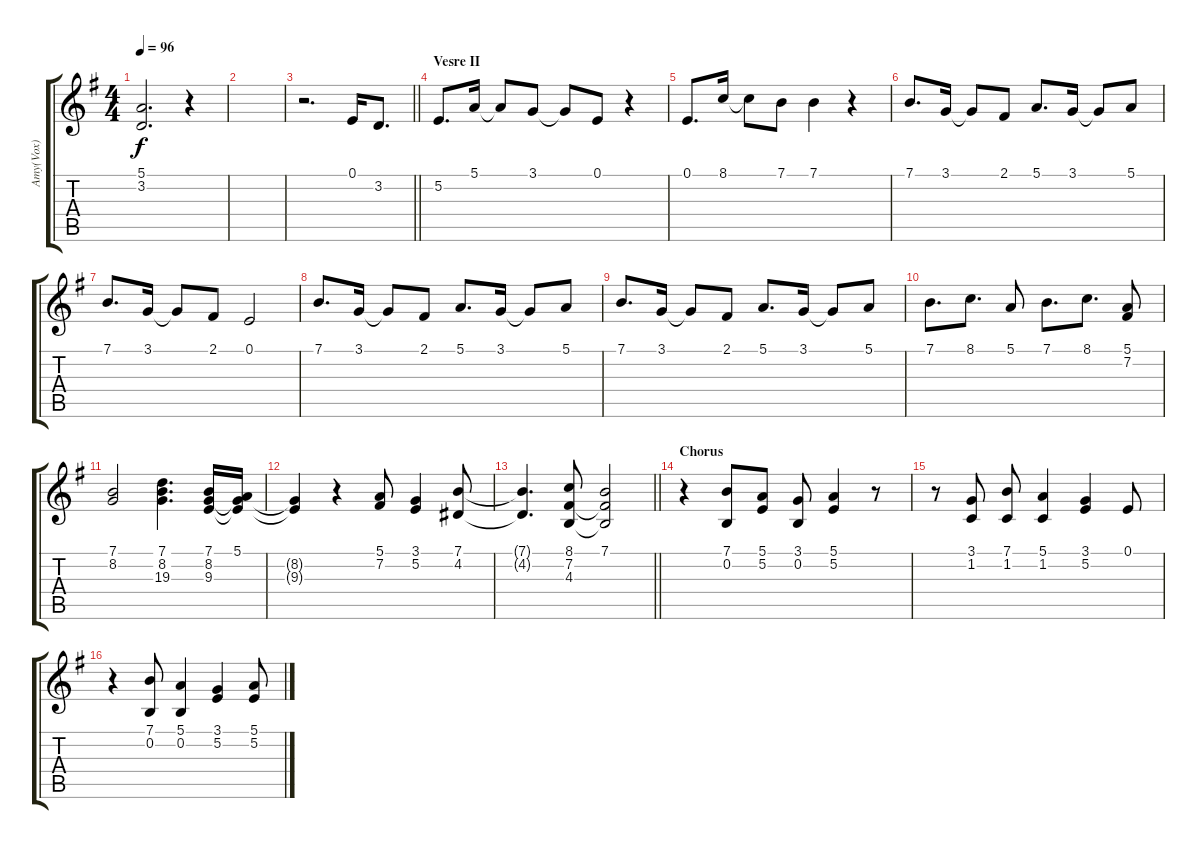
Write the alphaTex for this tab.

\track ("Amy(Vox)" "Amy(Vox)") {instrument oboe}
\staff {score tabs}
\tuning (E4 B3 G3 D3 A2 E2) {hide}
\ts (4 4)
\tempo 96
\clef g2
\ks g
(5.1{t} 3.2{t}).2{d dy f} r.4 |
|
\barLineRight lightlight
r.2{d} 0.1.16 3.2.8{d} |
\section ("" "Vesre II")
5.2.8{d} 5.1.16 5.1{t}.8 3.1.8 3.1{t}.8 0.1.8 r.4 |
0.1.8{d} 8.1.16 8.1{t}.8 7.1.8 7.1.4 r.4 |
7.1.8{d} 3.1.16 3.1{t}.8 2.1.8 5.1.8{d} 3.1.16 3.1{t}.8 5.1.8 |
7.1.8{d} 3.1.16 3.1{t}.8 2.1.8 0.1.2 |
7.1.8{d} 3.1.16 3.1{t}.8 2.1.8 5.1.8{d} 3.1.16 3.1{t}.8 5.1.8 |
7.1.8{d} 3.1.16 3.1{t}.8 2.1.8 5.1.8{d} 3.1.16 3.1{t}.8 5.1.8 |
7.1.8{d} 8.1.8{d} 5.1.8 7.1.8{d} 8.1.8{d} (5.1 7.2).8 |
(7.1 8.2).2 (7.1 8.2 19.3).4{d} (7.1 8.2 9.3).16 (5.1 8.2{t} 9.3{t}).16 |
(8.2{t} 9.3{t}).4 r.4 (5.1 7.2).8 (3.1 5.2).4 (7.1 4.2).8 |
\barLineRight lightlight
(7.1{t} 4.2{t}).4{d} (8.1 7.2 4.3).8 (7.1 7.2{t} 4.3{t}).2 |
\section ("" "Chorus")
r.4 (7.1 0.2).8 (5.1 5.2).8 (3.1 0.2).8 (5.1 5.2).4 r.8 |
r.8 (3.1 1.2).8 (7.1 1.2).8 (5.1 1.2).4 (3.1 5.2).4 0.1.8 |
r.4 (7.1 0.2).8 (5.1 0.2).4 (3.1 5.2).4 (5.1 5.2).8
